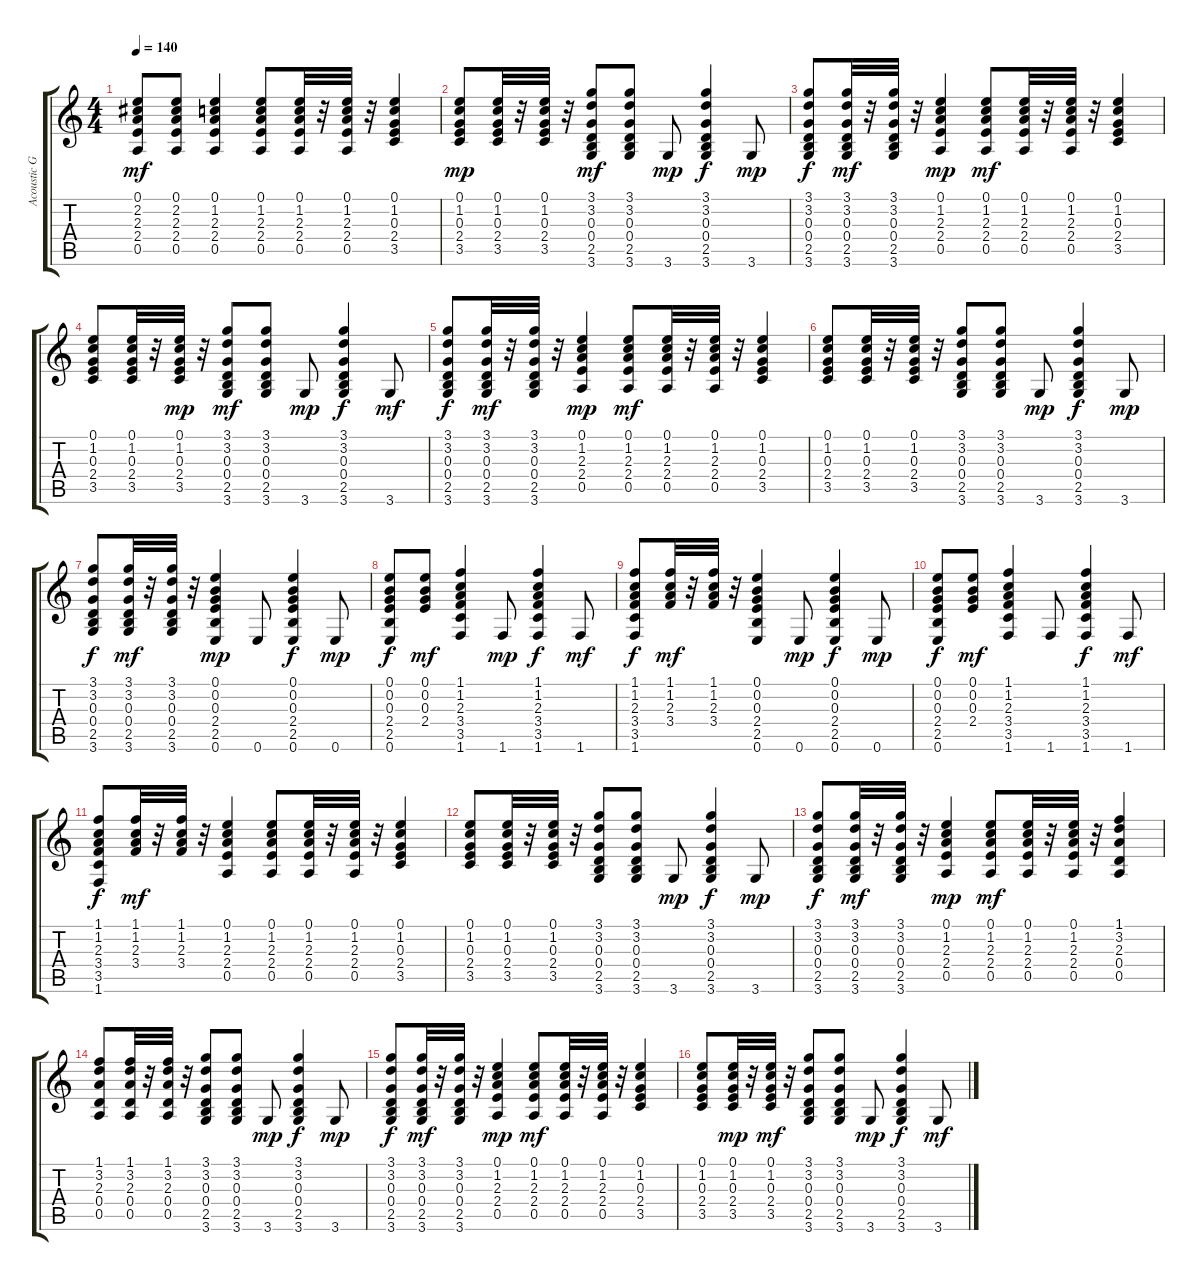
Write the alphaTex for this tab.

\track ("Acoustic Guitar" "Acoustic G") {instrument acousticguitarsteel}
\staff {score tabs}
\tuning (E4 B3 G3 D3 A2 E2) {hide}
\ts (4 4)
\tempo 140
\clef g2
\ks c
(0.1 2.2 2.3 2.4 0.5).8{dy mf} (0.1 2.2 2.3 2.4 0.5).8 (0.1 1.2 2.3 2.4 0.5).4 (0.1 1.2 2.3 2.4 0.5).8 (0.1 1.2 2.3 2.4 0.5).32 r.32 (0.1 1.2 2.3 2.4 0.5).32 r.32 (0.1 1.2 0.3 2.4 3.5).4 |
(0.1 1.2 0.3 2.4 3.5).8{dy mp} (0.1 1.2 0.3 2.4 3.5).32 r.32 (0.1 1.2 0.3 2.4 3.5).32 r.32 (3.1 3.2 0.3 0.4 2.5 3.6).8{dy mf} (3.1 3.2 0.3 0.4 2.5 3.6).8 3.6.8{dy mp} (3.1 3.2 0.3 0.4 2.5 3.6).4{dy f} 3.6.8{dy mp} |
(3.1 3.2 0.3 0.4 2.5 3.6).8{dy f} (3.1 3.2 0.3 0.4 2.5 3.6).32{dy mf} r.32 (3.1 3.2 0.3 0.4 2.5 3.6).32 r.32 (0.1 1.2 2.3 2.4 0.5).4{dy mp} (0.1 1.2 2.3 2.4 0.5).8{dy mf} (0.1 1.2 2.3 2.4 0.5).32 r.32 (0.1 1.2 2.3 2.4 0.5).32 r.32 (0.1 1.2 0.3 2.4 3.5).4 |
(0.1 1.2 0.3 2.4 3.5).8 (0.1 1.2 0.3 2.4 3.5).32 r.32 (0.1 1.2 0.3 2.4 3.5).32{dy mp} r.32 (3.1 3.2 0.3 0.4 2.5 3.6).8{dy mf} (3.1 3.2 0.3 0.4 2.5 3.6).8 3.6.8{dy mp} (3.1 3.2 0.3 0.4 2.5 3.6).4{dy f} 3.6.8{dy mf} |
(3.1 3.2 0.3 0.4 2.5 3.6).8{dy f} (3.1 3.2 0.3 0.4 2.5 3.6).32{dy mf} r.32 (3.1 3.2 0.3 0.4 2.5 3.6).32 r.32 (0.1 1.2 2.3 2.4 0.5).4{dy mp} (0.1 1.2 2.3 2.4 0.5).8{dy mf} (0.1 1.2 2.3 2.4 0.5).32 r.32 (0.1 1.2 2.3 2.4 0.5).32 r.32 (0.1 1.2 0.3 2.4 3.5).4 |
(0.1 1.2 0.3 2.4 3.5).8 (0.1 1.2 0.3 2.4 3.5).32 r.32 (0.1 1.2 0.3 2.4 3.5).32 r.32 (3.1 3.2 0.3 0.4 2.5 3.6).8 (3.1 3.2 0.3 0.4 2.5 3.6).8 3.6.8{dy mp} (3.1 3.2 0.3 0.4 2.5 3.6).4{dy f} 3.6.8{dy mp} |
(3.1 3.2 0.3 0.4 2.5 3.6).8{dy f} (3.1 3.2 0.3 0.4 2.5 3.6).32{dy mf} r.32 (3.1 3.2 0.3 0.4 2.5 3.6).32 r.32 (0.1 0.2 0.3 2.4 2.5 0.6).4{dy mp} 0.6.8 (0.1 0.2 0.3 2.4 2.5 0.6).4{dy f} 0.6.8{dy mp} |
(0.1 0.2 0.3 2.4 2.5 0.6).8{dy f} (0.1 0.2 0.3 2.4).8{dy mf} (1.1 1.2 2.3 3.4 3.5 1.6).4 1.6.8{dy mp} (1.1 1.2 2.3 3.4 3.5 1.6).4{dy f} 1.6.8{dy mf} |
(1.1 1.2 2.3 3.4 3.5 1.6).8{dy f} (1.1 1.2 2.3 3.4).32{dy mf} r.32 (1.1 1.2 2.3 3.4).32 r.32 (0.1 0.2 0.3 2.4 2.5 0.6).4 0.6.8{dy mp} (0.1 0.2 0.3 2.4 2.5 0.6).4{dy f} 0.6.8{dy mp} |
(0.1 0.2 0.3 2.4 2.5 0.6).8{dy f} (0.1 0.2 0.3 2.4).8{dy mf} (1.1 1.2 2.3 3.4 3.5 1.6).4 1.6.8 (1.1 1.2 2.3 3.4 3.5 1.6).4{dy f} 1.6.8{dy mf} |
(1.1 1.2 2.3 3.4 3.5 1.6).8{dy f} (1.1 1.2 2.3 3.4).32{dy mf} r.32 (1.1 1.2 2.3 3.4).32 r.32 (0.1 1.2 2.3 2.4 0.5).4 (0.1 1.2 2.3 2.4 0.5).8 (0.1 1.2 2.3 2.4 0.5).32 r.32 (0.1 1.2 2.3 2.4 0.5).32 r.32 (0.1 1.2 0.3 2.4 3.5).4 |
(0.1 1.2 0.3 2.4 3.5).8 (0.1 1.2 0.3 2.4 3.5).32 r.32 (0.1 1.2 0.3 2.4 3.5).32 r.32 (3.1 3.2 0.3 0.4 2.5 3.6).8 (3.1 3.2 0.3 0.4 2.5 3.6).8 3.6.8{dy mp} (3.1 3.2 0.3 0.4 2.5 3.6).4{dy f} 3.6.8{dy mp} |
(3.1 3.2 0.3 0.4 2.5 3.6).8{dy f} (3.1 3.2 0.3 0.4 2.5 3.6).32{dy mf} r.32 (3.1 3.2 0.3 0.4 2.5 3.6).32 r.32 (0.1 1.2 2.3 2.4 0.5).4{dy mp} (0.1 1.2 2.3 2.4 0.5).8{dy mf} (0.1 1.2 2.3 2.4 0.5).32 r.32 (0.1 1.2 2.3 2.4 0.5).32 r.32 (1.1 3.2 2.3 0.4 0.5).4 |
(1.1 3.2 2.3 0.4 0.5).8 (1.1 3.2 2.3 0.4 0.5).32 r.32 (1.1 3.2 2.3 0.4 0.5).32 r.32 (3.1 3.2 0.3 0.4 2.5 3.6).8 (3.1 3.2 0.3 0.4 2.5 3.6).8 3.6.8{dy mp} (3.1 3.2 0.3 0.4 2.5 3.6).4{dy f} 3.6.8{dy mp} |
(3.1 3.2 0.3 0.4 2.5 3.6).8{dy f} (3.1 3.2 0.3 0.4 2.5 3.6).32{dy mf} r.32 (3.1 3.2 0.3 0.4 2.5 3.6).32 r.32 (0.1 1.2 2.3 2.4 0.5).4{dy mp} (0.1 1.2 2.3 2.4 0.5).8{dy mf} (0.1 1.2 2.3 2.4 0.5).32 r.32 (0.1 1.2 2.3 2.4 0.5).32 r.32 (0.1 1.2 0.3 2.4 3.5).4 |
(0.1 1.2 0.3 2.4 3.5).8 (0.1 1.2 0.3 2.4 3.5).32{dy mp} r.32 (0.1 1.2 0.3 2.4 3.5).32{dy mf} r.32 (3.1 3.2 0.3 0.4 2.5 3.6).8 (3.1 3.2 0.3 0.4 2.5 3.6).8 3.6.8{dy mp} (3.1 3.2 0.3 0.4 2.5 3.6).4{dy f} 3.6.8{dy mf}
